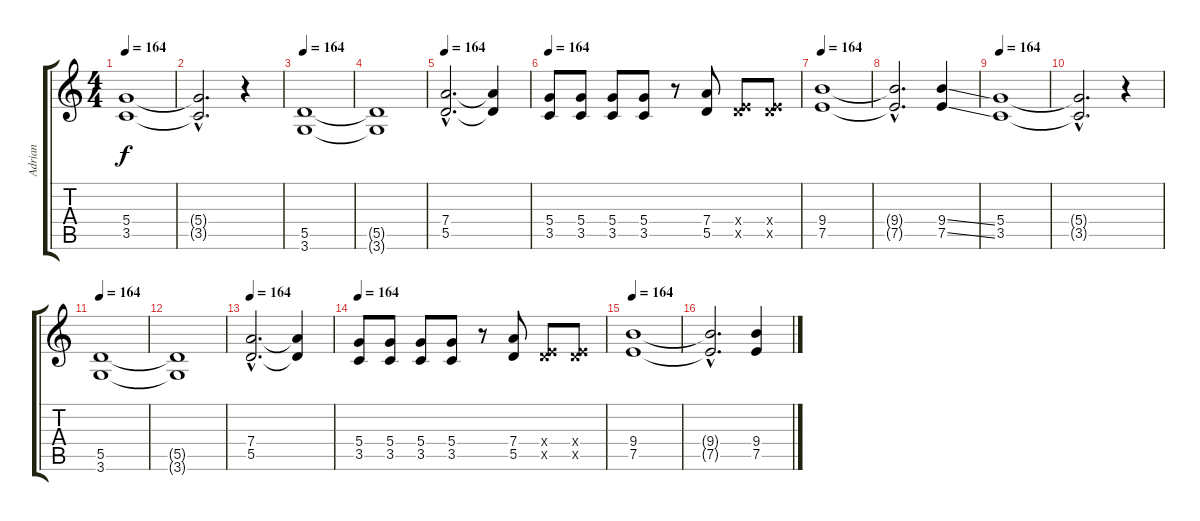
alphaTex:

\track ("Adrian" "Adrian") {instrument distortionguitar}
\staff {score tabs}
\tuning (E4 B3 G3 D3 A2 E2) {hide}
\ts (4 4)
\tempo 164
\clef g2
\ks c
(5.4 3.5).1{dy f} |
(5.4{hac t} 3.5{hac t}).2{d} r.4 |
\tempo 164
(5.5 3.6).1 |
(5.5{t} 3.6{t}).1 |
\tempo 164
(7.4{hac} 5.5{hac}).2{d} (7.4{t} 5.5{t}).4 |
\tempo 164
(5.4 3.5).8 (5.4 3.5).8 (5.4 3.5).8 (5.4 3.5).8 r.8 (7.4 5.5).8 (0.4{x} 7.5{x}).8 (0.4{x} 7.5{x}).8 |
\tempo 164
(9.4 7.5).1 |
(9.4{hac t} 7.5{hac t}).2{d} (9.4{ss} 7.5{ss}).4 |
\tempo 164
(5.4 3.5).1 |
(5.4{hac t} 3.5{hac t}).2{d} r.4 |
\tempo 164
(5.5 3.6).1 |
(5.5{t} 3.6{t}).1 |
\tempo 164
(7.4{hac} 5.5{hac}).2{d} (7.4{t} 5.5{t}).4 |
\tempo 164
(5.4 3.5).8 (5.4 3.5).8 (5.4 3.5).8 (5.4 3.5).8 r.8 (7.4 5.5).8 (0.4{x} 7.5{x}).8 (0.4{x} 7.5{x}).8 |
\tempo 164
(9.4 7.5).1 |
(9.4{hac t} 7.5{hac t}).2{d} (9.4{ss} 7.5{ss}).4
